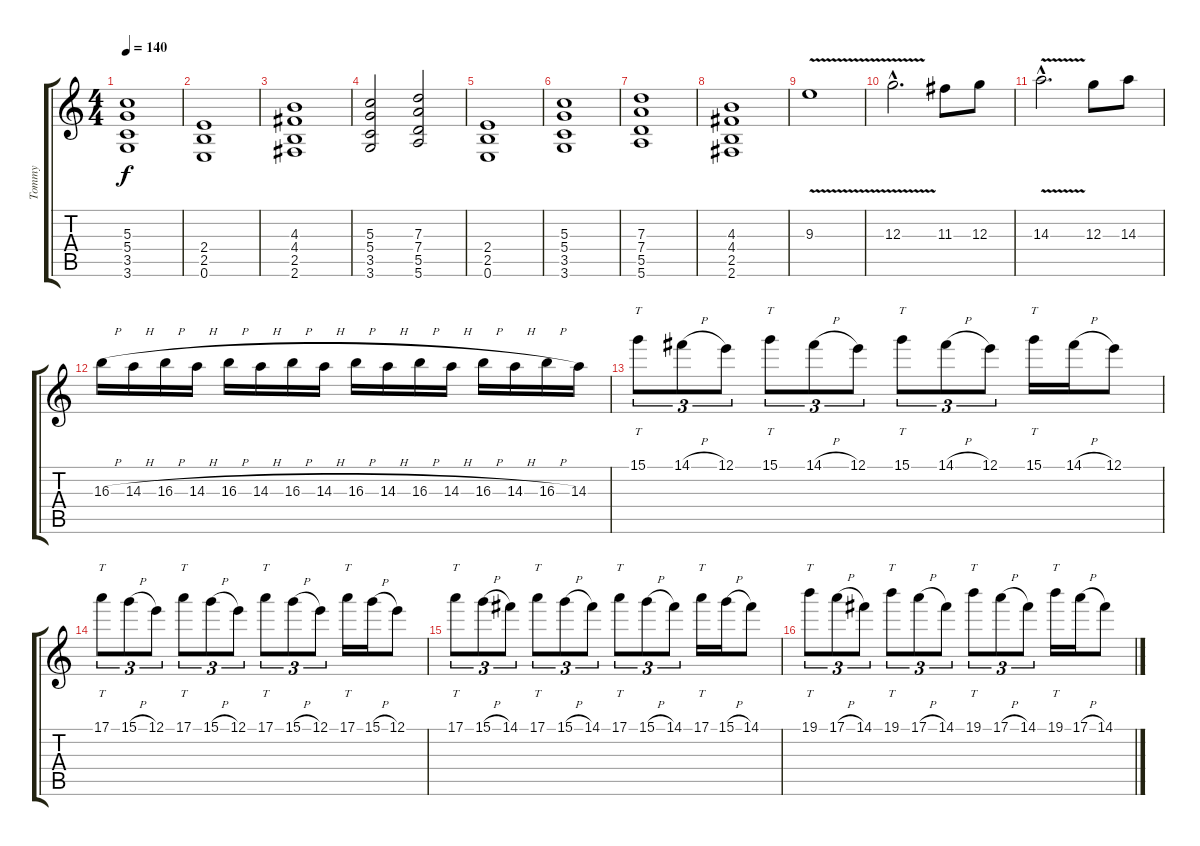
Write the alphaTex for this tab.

\track ("Tommy" "Tommy") {instrument distortionguitar}
\staff {score tabs}
\tuning (E4 B3 G3 D3 A2 E2) {hide}
\ts (4 4)
\tempo 140
\clef g2
\ks c
(5.3 5.4 3.5 3.6).1{dy f} |
(2.4 2.5 0.6).1 |
(4.3 4.4 2.5 2.6).1 |
(5.3 5.4 3.5 3.6).2 (7.3 7.4 5.5 5.6).2 |
(2.4 2.5 0.6).1 |
(5.3 5.4 3.5 3.6).1 |
(7.3 7.4 5.5 5.6).1 |
(4.3 4.4 2.5 2.6).1 |
9.3{v}.1 |
12.3{v hac}.2{d} 11.3.8 12.3.8 |
14.3{v hac}.2{d} 12.3.8 14.3.8 |
16.3{h}.16 14.3{h}.16 16.3{h}.16 14.3{h}.16 16.3{h}.16 14.3{h}.16 16.3{h}.16 14.3{h}.16 16.3{h}.16 14.3{h}.16 16.3{h}.16 14.3{h}.16 16.3{h}.16 14.3{h}.16 16.3{h}.16 14.3.16 |
15.1.8{tt tu (3 2)} 14.1{h}.8{tu (3 2)} 12.1.8{tu (3 2)} 15.1.8{tt tu (3 2)} 14.1{h}.8{tu (3 2)} 12.1.8{tu (3 2)} 15.1.8{tt tu (3 2)} 14.1{h}.8{tu (3 2)} 12.1.8{tu (3 2)} 15.1.16{tt} 14.1{h}.16 12.1.8 |
17.1.8{tt tu (3 2)} 15.1{h}.8{tu (3 2)} 12.1.8{tu (3 2)} 17.1.8{tt tu (3 2)} 15.1{h}.8{tu (3 2)} 12.1.8{tu (3 2)} 17.1.8{tt tu (3 2)} 15.1{h}.8{tu (3 2)} 12.1.8{tu (3 2)} 17.1.16{tt} 15.1{h}.16 12.1.8 |
17.1.8{tt tu (3 2)} 15.1{h}.8{tu (3 2)} 14.1.8{tu (3 2)} 17.1.8{tt tu (3 2)} 15.1{h}.8{tu (3 2)} 14.1.8{tu (3 2)} 17.1.8{tt tu (3 2)} 15.1{h}.8{tu (3 2)} 14.1.8{tu (3 2)} 17.1.16{tt} 15.1{h}.16 14.1.8 |
19.1.8{tt tu (3 2)} 17.1{h}.8{tu (3 2)} 14.1.8{tu (3 2)} 19.1.8{tt tu (3 2)} 17.1{h}.8{tu (3 2)} 14.1.8{tu (3 2)} 19.1.8{tt tu (3 2)} 17.1{h}.8{tu (3 2)} 14.1.8{tu (3 2)} 19.1.16{tt} 17.1{h}.16 14.1.8
